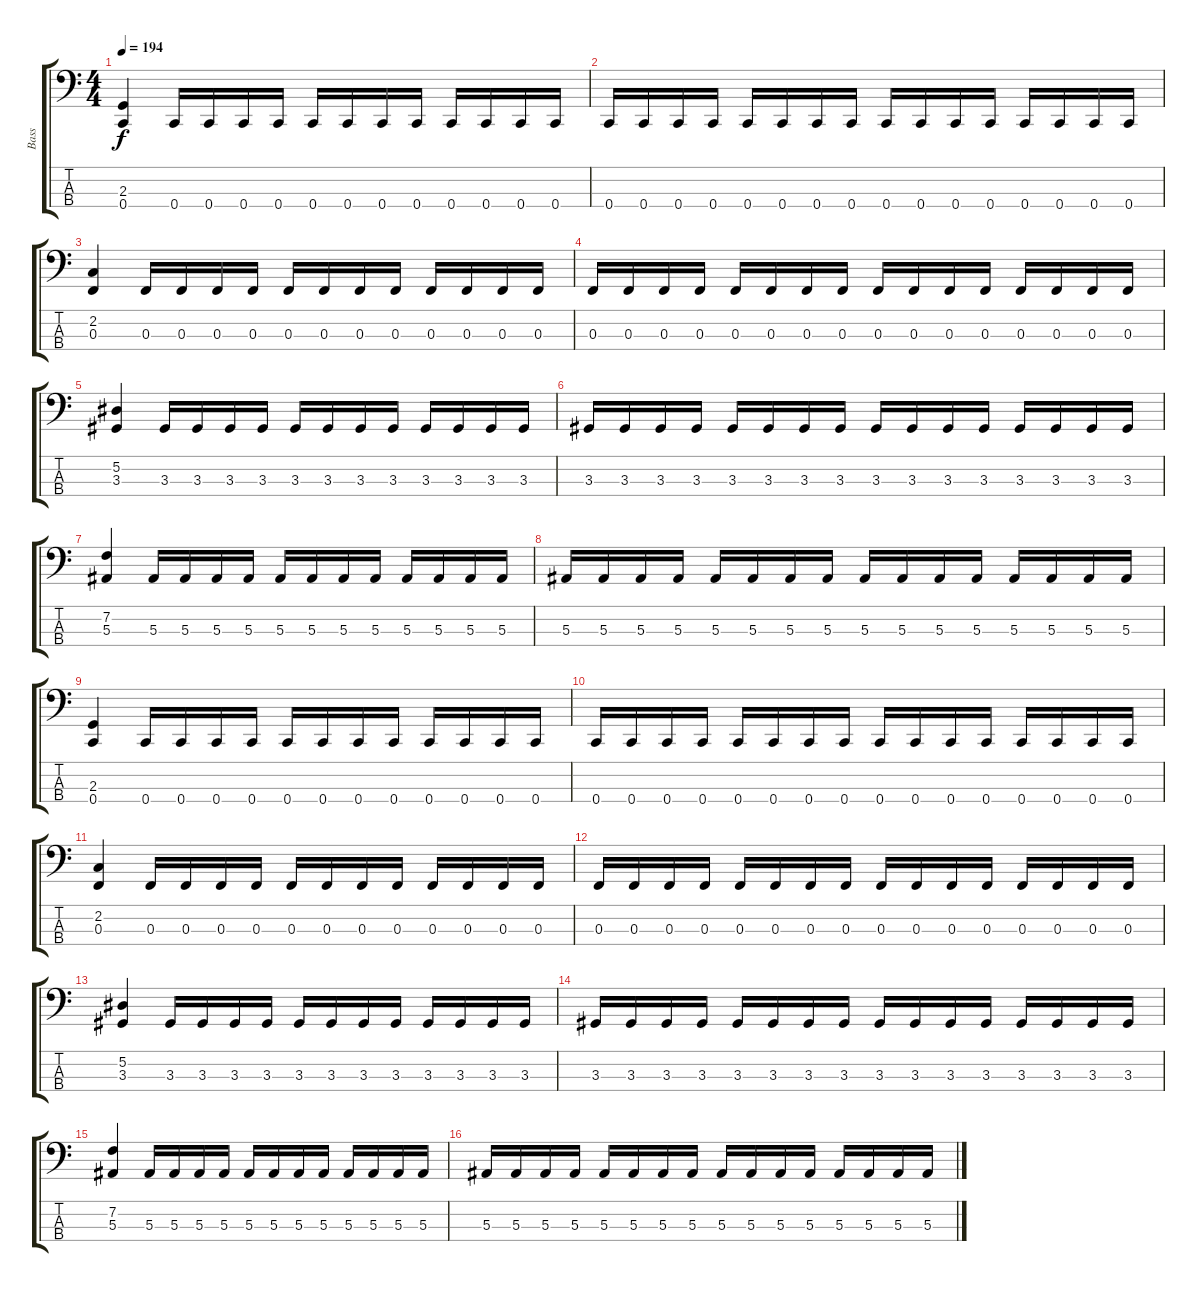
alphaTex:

\track ("Bass" "Bass") {instrument electricbassfinger}
\staff {score tabs}
\tuning (Eb2 Bb1 F1 C1) {hide}
\ts (4 4)
\tempo 194
\clef f4
\ks c
(2.3 0.4).4{dy f} 0.4.16 0.4.16 0.4.16 0.4.16 0.4.16 0.4.16 0.4.16 0.4.16 0.4.16 0.4.16 0.4.16 0.4.16 |
0.4.16 0.4.16 0.4.16 0.4.16 0.4.16 0.4.16 0.4.16 0.4.16 0.4.16 0.4.16 0.4.16 0.4.16 0.4.16 0.4.16 0.4.16 0.4.16 |
(2.2 0.3).4 0.3.16 0.3.16 0.3.16 0.3.16 0.3.16 0.3.16 0.3.16 0.3.16 0.3.16 0.3.16 0.3.16 0.3.16 |
0.3.16 0.3.16 0.3.16 0.3.16 0.3.16 0.3.16 0.3.16 0.3.16 0.3.16 0.3.16 0.3.16 0.3.16 0.3.16 0.3.16 0.3.16 0.3.16 |
(5.2 3.3).4 3.3.16 3.3.16 3.3.16 3.3.16 3.3.16 3.3.16 3.3.16 3.3.16 3.3.16 3.3.16 3.3.16 3.3.16 |
3.3.16 3.3.16 3.3.16 3.3.16 3.3.16 3.3.16 3.3.16 3.3.16 3.3.16 3.3.16 3.3.16 3.3.16 3.3.16 3.3.16 3.3.16 3.3.16 |
(7.2 5.3).4 5.3.16 5.3.16 5.3.16 5.3.16 5.3.16 5.3.16 5.3.16 5.3.16 5.3.16 5.3.16 5.3.16 5.3.16 |
5.3.16 5.3.16 5.3.16 5.3.16 5.3.16 5.3.16 5.3.16 5.3.16 5.3.16 5.3.16 5.3.16 5.3.16 5.3.16 5.3.16 5.3.16 5.3.16 |
(2.3 0.4).4 0.4.16 0.4.16 0.4.16 0.4.16 0.4.16 0.4.16 0.4.16 0.4.16 0.4.16 0.4.16 0.4.16 0.4.16 |
0.4.16 0.4.16 0.4.16 0.4.16 0.4.16 0.4.16 0.4.16 0.4.16 0.4.16 0.4.16 0.4.16 0.4.16 0.4.16 0.4.16 0.4.16 0.4.16 |
(2.2 0.3).4 0.3.16 0.3.16 0.3.16 0.3.16 0.3.16 0.3.16 0.3.16 0.3.16 0.3.16 0.3.16 0.3.16 0.3.16 |
0.3.16 0.3.16 0.3.16 0.3.16 0.3.16 0.3.16 0.3.16 0.3.16 0.3.16 0.3.16 0.3.16 0.3.16 0.3.16 0.3.16 0.3.16 0.3.16 |
(5.2 3.3).4 3.3.16 3.3.16 3.3.16 3.3.16 3.3.16 3.3.16 3.3.16 3.3.16 3.3.16 3.3.16 3.3.16 3.3.16 |
3.3.16 3.3.16 3.3.16 3.3.16 3.3.16 3.3.16 3.3.16 3.3.16 3.3.16 3.3.16 3.3.16 3.3.16 3.3.16 3.3.16 3.3.16 3.3.16 |
(7.2 5.3).4 5.3.16 5.3.16 5.3.16 5.3.16 5.3.16 5.3.16 5.3.16 5.3.16 5.3.16 5.3.16 5.3.16 5.3.16 |
5.3.16 5.3.16 5.3.16 5.3.16 5.3.16 5.3.16 5.3.16 5.3.16 5.3.16 5.3.16 5.3.16 5.3.16 5.3.16 5.3.16 5.3.16 5.3.16
